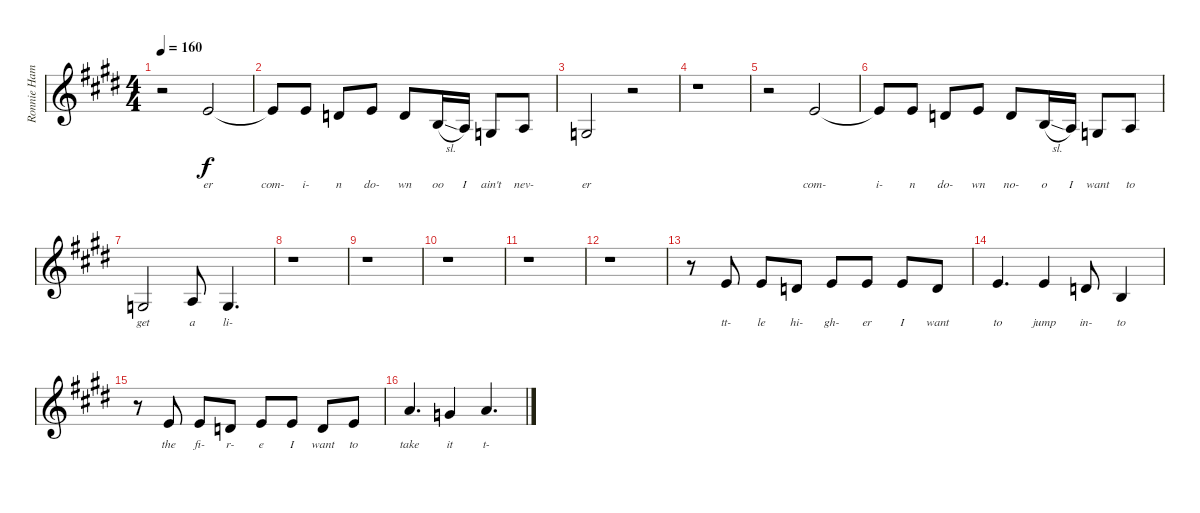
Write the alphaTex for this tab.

\track ("Ronnie Hammond Vocals" "Ronnie Ham") {instrument violin}
\staff {score}
\tuning (E4 B3 G3 D3 A2 E2) {hide}
\ts (4 4)
\tempo 160
\clef g2
\ks e
r.2{dy f} 5.2.2{lyrics (0 "er") lyrics (1 "") lyrics (2 "") lyrics (3 "") lyrics (4 "") volume 13} |
5.2{t}.8{lyrics (0 "com-") lyrics (1 "") lyrics (2 "") lyrics (3 "") lyrics (4 "")} 5.2.8{lyrics (0 "i-") lyrics (1 "") lyrics (2 "") lyrics (3 "") lyrics (4 "")} 3.2.8{lyrics (0 "n") lyrics (1 "") lyrics (2 "") lyrics (3 "") lyrics (4 "")} 5.2.8{lyrics (0 "do-") lyrics (1 "") lyrics (2 "") lyrics (3 "") lyrics (4 "")} 3.2.8{lyrics (0 "wn") lyrics (1 "") lyrics (2 "") lyrics (3 "") lyrics (4 "")} 4.3{sl}.16{lyrics (0 "oo") lyrics (1 "") lyrics (2 "") lyrics (3 "") lyrics (4 "")} 2.3.16{lyrics (0 "I") lyrics (1 "") lyrics (2 "") lyrics (3 "") lyrics (4 "")} 0.3.8{lyrics (0 "ain't") lyrics (1 "") lyrics (2 "") lyrics (3 "") lyrics (4 "")} 2.3.8{lyrics (0 "nev-") lyrics (1 "") lyrics (2 "") lyrics (3 "") lyrics (4 "")} |
0.3.2{lyrics (0 "er") lyrics (1 "") lyrics (2 "") lyrics (3 "") lyrics (4 "")} r.2 |
r.1 |
r.2 5.2.2{lyrics (0 "com-") lyrics (1 "") lyrics (2 "") lyrics (3 "") lyrics (4 "")} |
5.2{t}.8{lyrics (0 "i-") lyrics (1 "") lyrics (2 "") lyrics (3 "") lyrics (4 "")} 5.2.8{lyrics (0 "n") lyrics (1 "") lyrics (2 "") lyrics (3 "") lyrics (4 "")} 3.2.8{lyrics (0 "do-") lyrics (1 "") lyrics (2 "") lyrics (3 "") lyrics (4 "")} 5.2.8{lyrics (0 "wn") lyrics (1 "") lyrics (2 "") lyrics (3 "") lyrics (4 "")} 3.2.8{lyrics (0 "no-") lyrics (1 "") lyrics (2 "") lyrics (3 "") lyrics (4 "")} 4.3{sl}.16{lyrics (0 "o") lyrics (1 "") lyrics (2 "") lyrics (3 "") lyrics (4 "")} 2.3.16{lyrics (0 "I") lyrics (1 "") lyrics (2 "") lyrics (3 "") lyrics (4 "")} 0.3.8{lyrics (0 "want") lyrics (1 "") lyrics (2 "") lyrics (3 "") lyrics (4 "")} 2.3.8{lyrics (0 "to") lyrics (1 "") lyrics (2 "") lyrics (3 "") lyrics (4 "")} |
0.3.2{lyrics (0 "get") lyrics (1 "") lyrics (2 "") lyrics (3 "") lyrics (4 "")} 2.3.8{lyrics (0 "a") lyrics (1 "") lyrics (2 "") lyrics (3 "") lyrics (4 "")} 0.3.4{d lyrics (0 "li-") lyrics (1 "") lyrics (2 "") lyrics (3 "") lyrics (4 "")} |
r.1 |
r.1 |
r.1 |
r.1 |
r.1 |
r.8{volume 16} 5.2.8{lyrics (0 "tt-") lyrics (1 "") lyrics (2 "") lyrics (3 "") lyrics (4 "")} 5.2.8{lyrics (0 "le") lyrics (1 "") lyrics (2 "") lyrics (3 "") lyrics (4 "")} 3.2.8{lyrics (0 "hi-") lyrics (1 "") lyrics (2 "") lyrics (3 "") lyrics (4 "")} 5.2.8{lyrics (0 "gh-") lyrics (1 "") lyrics (2 "") lyrics (3 "") lyrics (4 "")} 5.2.8{lyrics (0 "er") lyrics (1 "") lyrics (2 "") lyrics (3 "") lyrics (4 "")} 5.2.8{lyrics (0 "I") lyrics (1 "") lyrics (2 "") lyrics (3 "") lyrics (4 "")} 3.2.8{lyrics (0 "want") lyrics (1 "") lyrics (2 "") lyrics (3 "") lyrics (4 "")} |
5.2.4{d lyrics (0 "to") lyrics (1 "") lyrics (2 "") lyrics (3 "") lyrics (4 "")} 5.2.4{lyrics (0 "jump") lyrics (1 "") lyrics (2 "") lyrics (3 "") lyrics (4 "")} 3.2.8{lyrics (0 "in-") lyrics (1 "") lyrics (2 "") lyrics (3 "") lyrics (4 "")} 4.3.4{lyrics (0 "to") lyrics (1 "") lyrics (2 "") lyrics (3 "") lyrics (4 "")} |
r.8 5.2.8{lyrics (0 "the") lyrics (1 "") lyrics (2 "") lyrics (3 "") lyrics (4 "")} 5.2.8{lyrics (0 "fi-") lyrics (1 "") lyrics (2 "") lyrics (3 "") lyrics (4 "")} 3.2.8{lyrics (0 "r-") lyrics (1 "") lyrics (2 "") lyrics (3 "") lyrics (4 "")} 5.2.8{lyrics (0 "e") lyrics (1 "") lyrics (2 "") lyrics (3 "") lyrics (4 "")} 5.2.8{lyrics (0 "I") lyrics (1 "") lyrics (2 "") lyrics (3 "") lyrics (4 "")} 3.2.8{lyrics (0 "want") lyrics (1 "") lyrics (2 "") lyrics (3 "") lyrics (4 "")} 5.2.8{lyrics (0 "to") lyrics (1 "") lyrics (2 "") lyrics (3 "") lyrics (4 "")} |
5.1.4{d lyrics (0 "take") lyrics (1 "") lyrics (2 "") lyrics (3 "") lyrics (4 "")} 3.1.4{lyrics (0 "it") lyrics (1 "") lyrics (2 "") lyrics (3 "") lyrics (4 "")} 5.1.4{d lyrics (0 "t-") lyrics (1 "") lyrics (2 "") lyrics (3 "") lyrics (4 "")}
